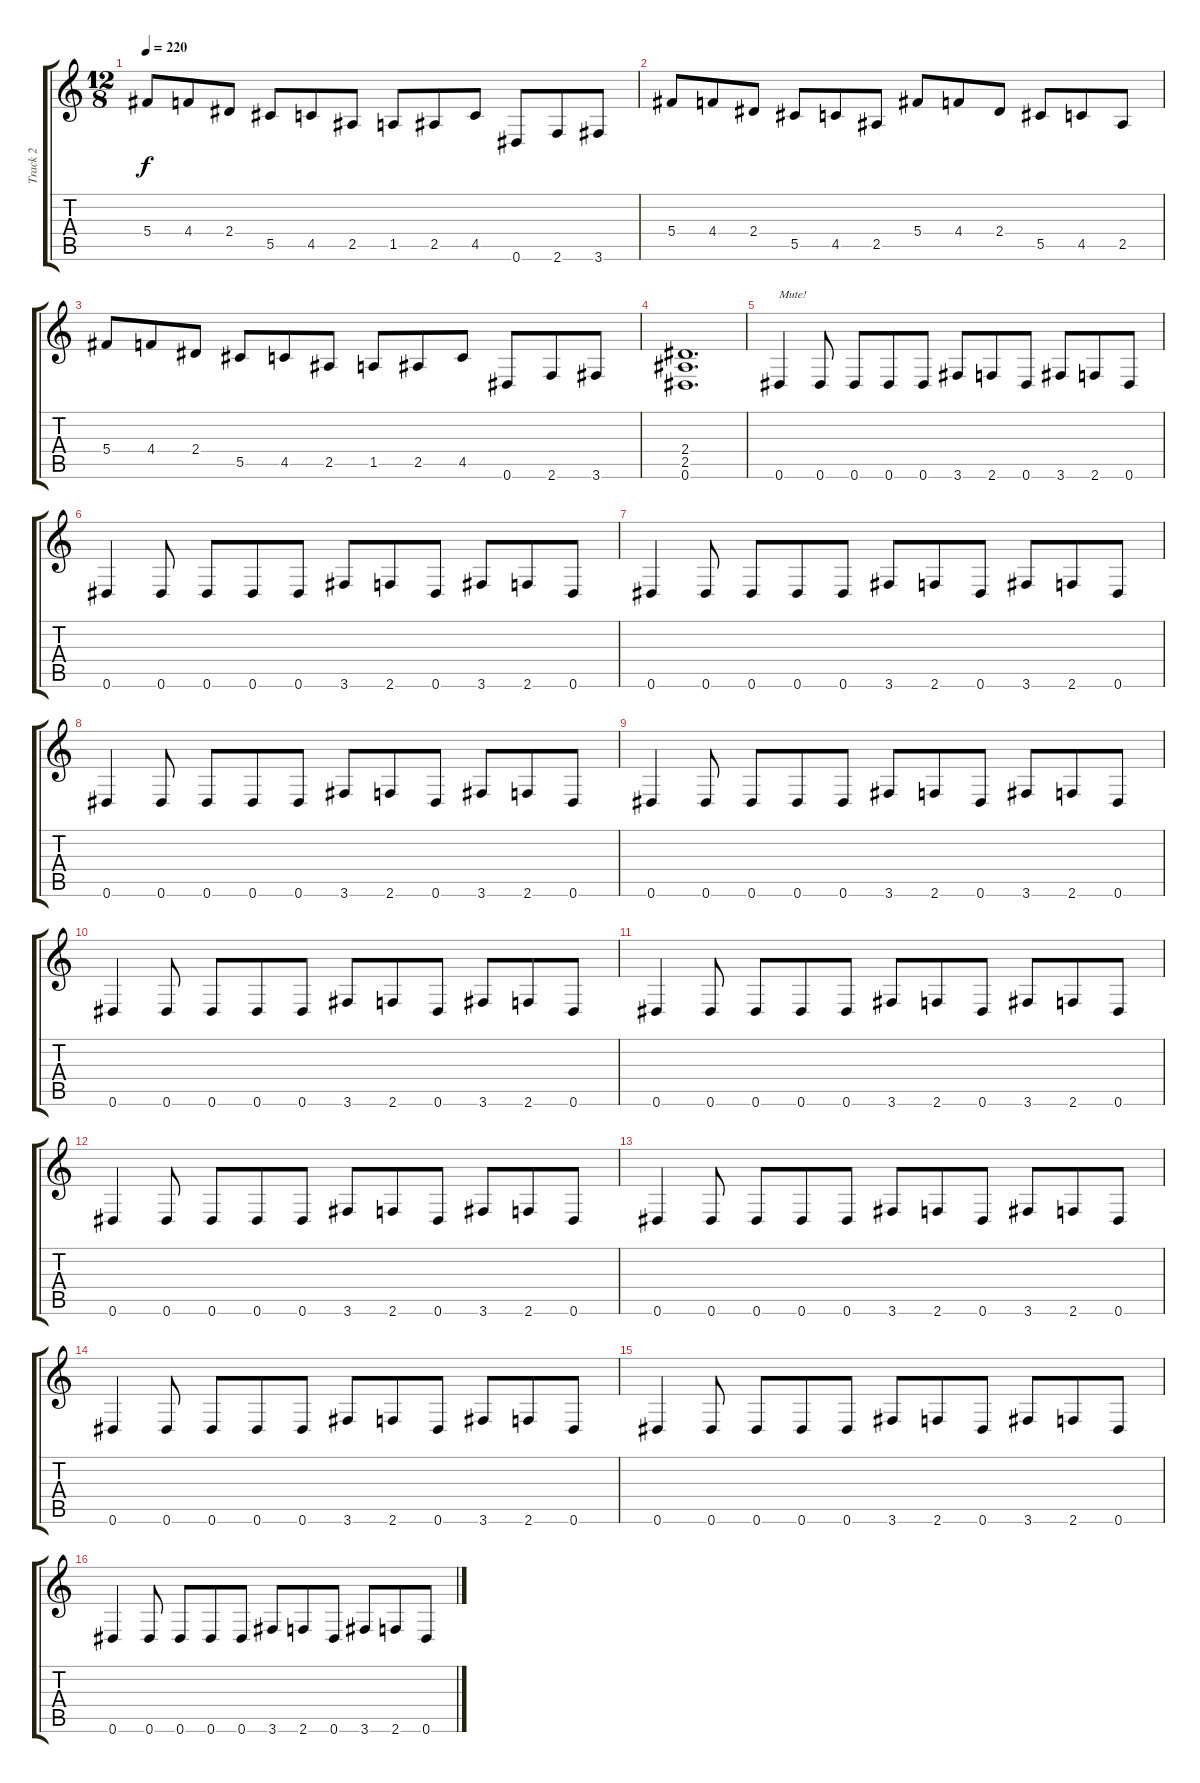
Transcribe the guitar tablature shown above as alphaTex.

\track ("Track 2" "Track 2") {instrument acousticguitarsteel}
\staff {score tabs}
\tuning (Eb4 Bb3 Gb3 Db3 Ab2 Eb2) {hide}
\ts (12 8)
\tempo 220
\clef g2
\ks c
5.4.8{dy f} 4.4.8 2.4.8 5.5.8 4.5.8 2.5.8 1.5.8 2.5.8 4.5.8 0.6.8 2.6.8 3.6.8 |
5.4.8 4.4.8 2.4.8 5.5.8 4.5.8 2.5.8 5.4.8 4.4.8 2.4.8 5.5.8 4.5.8 2.5.8 |
5.4.8 4.4.8 2.4.8 5.5.8 4.5.8 2.5.8 1.5.8 2.5.8 4.5.8 0.6.8 2.6.8 3.6.8 |
(2.4 2.5 0.6).1{d} |
0.6.4{txt "Mute!" instrument electricguitarmuted} 0.6.8 0.6.8 0.6.8 0.6.8 3.6.8 2.6.8 0.6.8 3.6.8 2.6.8 0.6.8 |
0.6.4{instrument electricguitarmuted} 0.6.8 0.6.8 0.6.8 0.6.8 3.6.8 2.6.8 0.6.8 3.6.8 2.6.8 0.6.8 |
0.6.4 0.6.8 0.6.8 0.6.8 0.6.8 3.6.8 2.6.8 0.6.8 3.6.8 2.6.8 0.6.8 |
0.6.4{instrument electricguitarmuted} 0.6.8 0.6.8 0.6.8 0.6.8 3.6.8 2.6.8 0.6.8 3.6.8 2.6.8 0.6.8 |
0.6.4 0.6.8 0.6.8 0.6.8 0.6.8 3.6.8 2.6.8 0.6.8 3.6.8 2.6.8 0.6.8 |
0.6.4{instrument electricguitarmuted} 0.6.8 0.6.8 0.6.8 0.6.8 3.6.8 2.6.8 0.6.8 3.6.8 2.6.8 0.6.8 |
0.6.4 0.6.8 0.6.8 0.6.8 0.6.8 3.6.8 2.6.8 0.6.8 3.6.8 2.6.8 0.6.8 |
0.6.4{instrument electricguitarmuted} 0.6.8 0.6.8 0.6.8 0.6.8 3.6.8 2.6.8 0.6.8 3.6.8 2.6.8 0.6.8 |
0.6.4 0.6.8 0.6.8 0.6.8 0.6.8 3.6.8 2.6.8 0.6.8 3.6.8 2.6.8 0.6.8 |
0.6.4{instrument electricguitarmuted} 0.6.8 0.6.8 0.6.8 0.6.8 3.6.8 2.6.8 0.6.8 3.6.8 2.6.8 0.6.8 |
0.6.4{instrument electricguitarmuted} 0.6.8 0.6.8 0.6.8 0.6.8 3.6.8 2.6.8 0.6.8 3.6.8 2.6.8 0.6.8 |
0.6.4{instrument electricguitarmuted} 0.6.8 0.6.8 0.6.8 0.6.8 3.6.8 2.6.8 0.6.8 3.6.8 2.6.8 0.6.8
